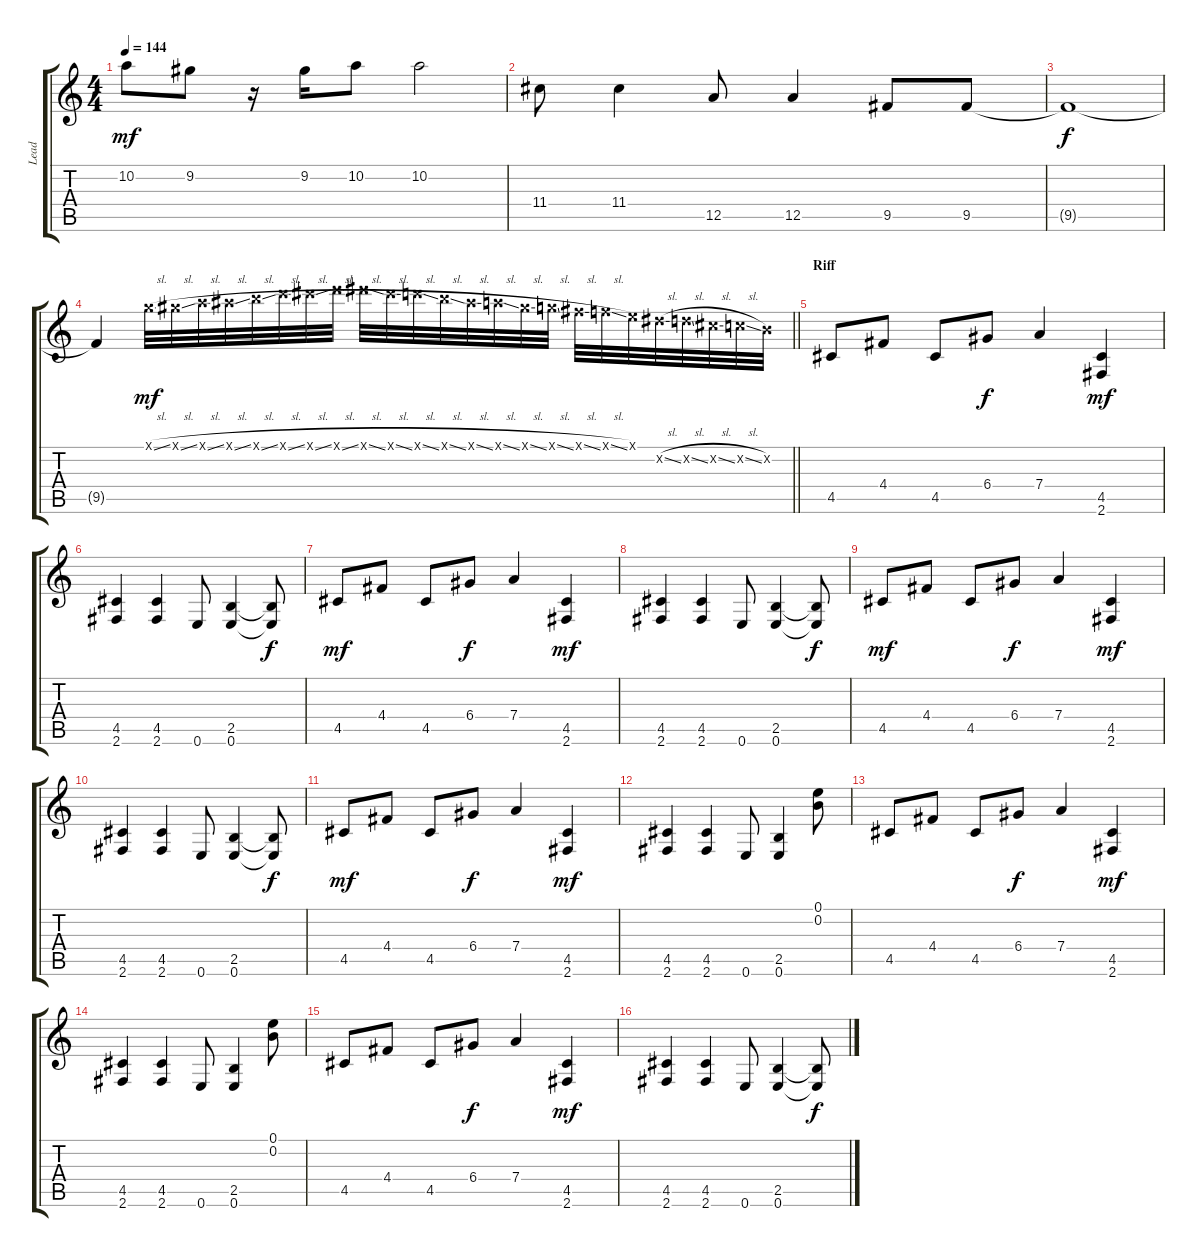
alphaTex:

\track ("Lead" "Lead") {instrument overdrivenguitar}
\staff {score tabs}
\tuning (E4 B3 G3 D3 A2 E2) {hide}
\ts (4 4)
\tempo 144
\clef g2
\ks c
10.2.8{dy mf} 9.2.8 r.16 9.2.16 10.2.8 10.2.2 |
11.4.8 11.4.4 12.5.8 12.5.4 9.5.8 9.5.8 |
9.5{t}.1{dy f} |
\barLineRight lightlight
9.5{t}.4 3.1{sl x}.32{dy mf} 4.1{sl x}.32 5.1{sl x}.32 6.1{sl x}.32 7.1{sl x}.32 8.1{sl x}.32 9.1{sl x}.32 10.1{sl x}.32 11.1{sl x}.32 9.1{sl x}.32 8.1{sl x}.32 7.1{sl x}.32 6.1{sl x}.32 5.1{sl x}.32 4.1{sl x}.32 3.1{sl x}.32 2.1{sl x}.32 1.1{sl x}.32 0.1{x}.32 4.2{sl x}.32 3.2{sl x}.32 2.2{sl x}.32 1.2{sl x}.32 0.2{x}.32 |
\section ("" "Riff")
4.5.8 4.4.8 4.5.8 6.4.8{dy f} 7.4.4 (4.5 2.6).4{dy mf} |
(4.5 2.6).4 (4.5 2.6).4 0.6.8 (2.5 0.6).4 (2.5{t} 0.6{t}).8{dy f} |
4.5.8{dy mf} 4.4.8 4.5.8 6.4.8{dy f} 7.4.4 (4.5 2.6).4{dy mf} |
(4.5 2.6).4 (4.5 2.6).4 0.6.8 (2.5 0.6).4 (2.5{t} 0.6{t}).8{dy f} |
4.5.8{dy mf} 4.4.8 4.5.8 6.4.8{dy f} 7.4.4 (4.5 2.6).4{dy mf} |
(4.5 2.6).4 (4.5 2.6).4 0.6.8 (2.5 0.6).4 (2.5{t} 0.6{t}).8{dy f} |
4.5.8{dy mf} 4.4.8 4.5.8 6.4.8{dy f} 7.4.4 (4.5 2.6).4{dy mf} |
(4.5 2.6).4 (4.5 2.6).4 0.6.8 (2.5 0.6).4 (0.1 0.2).8 |
4.5.8 4.4.8 4.5.8 6.4.8{dy f} 7.4.4 (4.5 2.6).4{dy mf} |
(4.5 2.6).4 (4.5 2.6).4 0.6.8 (2.5 0.6).4 (0.1 0.2).8 |
4.5.8 4.4.8 4.5.8 6.4.8{dy f} 7.4.4 (4.5 2.6).4{dy mf} |
(4.5 2.6).4 (4.5 2.6).4 0.6.8 (2.5 0.6).4 (2.5{t} 0.6{t}).8{dy f}
